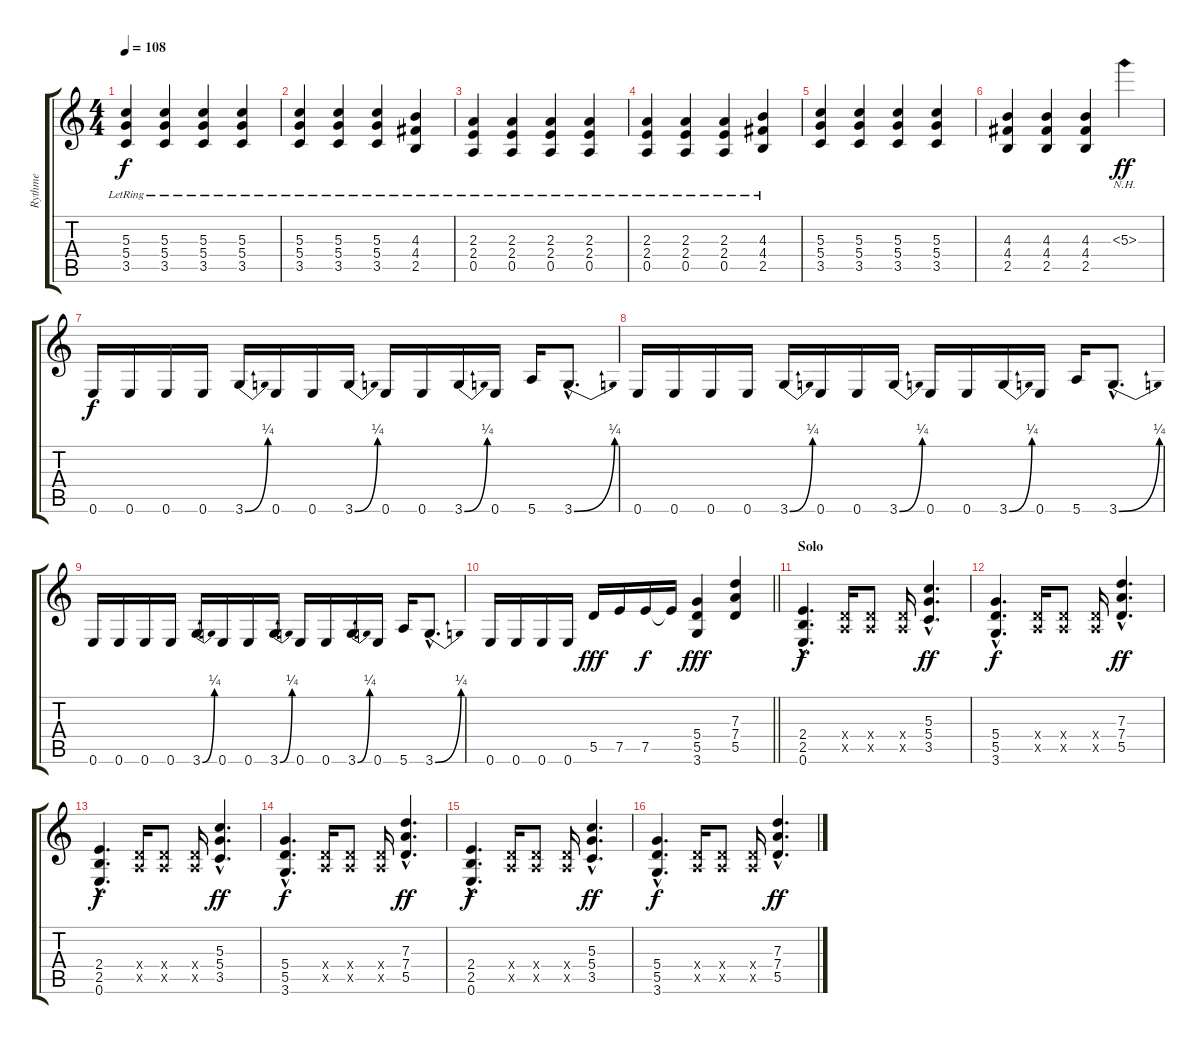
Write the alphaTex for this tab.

\track ("Rythme" "Rythme") {instrument distortionguitar}
\staff {score tabs}
\tuning (E4 B3 G3 D3 A2 E2) {hide}
\ts (4 4)
\tempo 108
\clef g2
\ks c
(5.3{lr} 5.4{lr} 3.5{lr}).4{dy f} (5.3{lr} 5.4{lr} 3.5{lr}).4 (5.3{lr} 5.4{lr} 3.5{lr}).4 (5.3{lr} 5.4{lr} 3.5{lr}).4 |
(5.3{lr} 5.4{lr} 3.5{lr}).4 (5.3{lr} 5.4{lr} 3.5{lr}).4 (5.3{lr} 5.4{lr} 3.5{lr}).4 (4.3{lr} 4.4{lr} 2.5{lr}).4 |
(2.3{lr} 2.4{lr} 0.5{lr}).4 (2.3{lr} 2.4{lr} 0.5{lr}).4 (2.3{lr} 2.4{lr} 0.5{lr}).4 (2.3{lr} 2.4{lr} 0.5{lr}).4 |
(2.3{lr} 2.4{lr} 0.5{lr}).4 (2.3{lr} 2.4{lr} 0.5{lr}).4 (2.3{lr} 2.4{lr} 0.5{lr}).4 (4.3{lr} 4.4{lr} 2.5{lr}).4 |
(5.3 5.4 3.5).4 (5.3 5.4 3.5).4 (5.3 5.4 3.5).4 (5.3 5.4 3.5).4 |
(4.3 4.4 2.5).4 (4.3 4.4 2.5).4 (4.3 4.4 2.5).4 5.3{nh}.4{dy ff} |
0.6.16{dy f} 0.6.16 0.6.16 0.6.16 3.6{be (bend 0 0 60 1)}.16 0.6.16 0.6.16 3.6{be (bend 0 0 60 1)}.16 0.6.16 0.6.16 3.6{be (bend 0 0 60 1)}.16 0.6.16 5.6.16 3.6{be (bend 0 0 60 1) hac}.8{d} |
0.6.16 0.6.16 0.6.16 0.6.16 3.6{be (bend 0 0 60 1)}.16 0.6.16 0.6.16 3.6{be (bend 0 0 60 1)}.16 0.6.16 0.6.16 3.6{be (bend 0 0 60 1)}.16 0.6.16 5.6.16 3.6{be (bend 0 0 60 1) hac}.8{d} |
0.6.16 0.6.16 0.6.16 0.6.16 3.6{be (bend 0 0 60 1)}.16 0.6.16 0.6.16 3.6{be (bend 0 0 60 1)}.16 0.6.16 0.6.16 3.6{be (bend 0 0 60 1)}.16 0.6.16 5.6.16 3.6{be (bend 0 0 60 1) hac}.8{d} |
\barLineRight lightlight
0.6.16 0.6.16 0.6.16 0.6.16 5.5.16{dy fff} 7.5.16 7.5.16{dy f} 7.5{t}.16 (5.4 5.5 3.6).4{dy fff} (7.3 7.4 5.5).4 |
\section ("" "Solo")
(2.4{hac} 2.5{hac} 0.6{hac}).4{d dy f} (0.4{x} 0.5{x}).16 (0.4{x} 0.5{x}).8 (0.4{x} 0.5{x}).16 (5.3{hac} 5.4{hac} 3.5{hac}).4{d dy ff} |
(5.4{hac} 5.5{hac} 3.6{hac}).4{d dy f} (0.4{x} 0.5{x}).16 (0.4{x} 0.5{x}).8 (0.4{x} 0.5{x}).16 (7.3{hac} 7.4{hac} 5.5{hac}).4{d dy ff} |
(2.4{hac} 2.5{hac} 0.6{hac}).4{d dy f} (0.4{x} 0.5{x}).16 (0.4{x} 0.5{x}).8 (0.4{x} 0.5{x}).16 (5.3{hac} 5.4{hac} 3.5{hac}).4{d dy ff} |
(5.4{hac} 5.5{hac} 3.6{hac}).4{d dy f} (0.4{x} 0.5{x}).16 (0.4{x} 0.5{x}).8 (0.4{x} 0.5{x}).16 (7.3{hac} 7.4{hac} 5.5{hac}).4{d dy ff} |
(2.4{hac} 2.5{hac} 0.6{hac}).4{d dy f} (0.4{x} 0.5{x}).16 (0.4{x} 0.5{x}).8 (0.4{x} 0.5{x}).16 (5.3{hac} 5.4{hac} 3.5{hac}).4{d dy ff} |
(5.4{hac} 5.5{hac} 3.6{hac}).4{d dy f} (0.4{x} 0.5{x}).16 (0.4{x} 0.5{x}).8 (0.4{x} 0.5{x}).16 (7.3{hac} 7.4{hac} 5.5{hac}).4{d dy ff}
